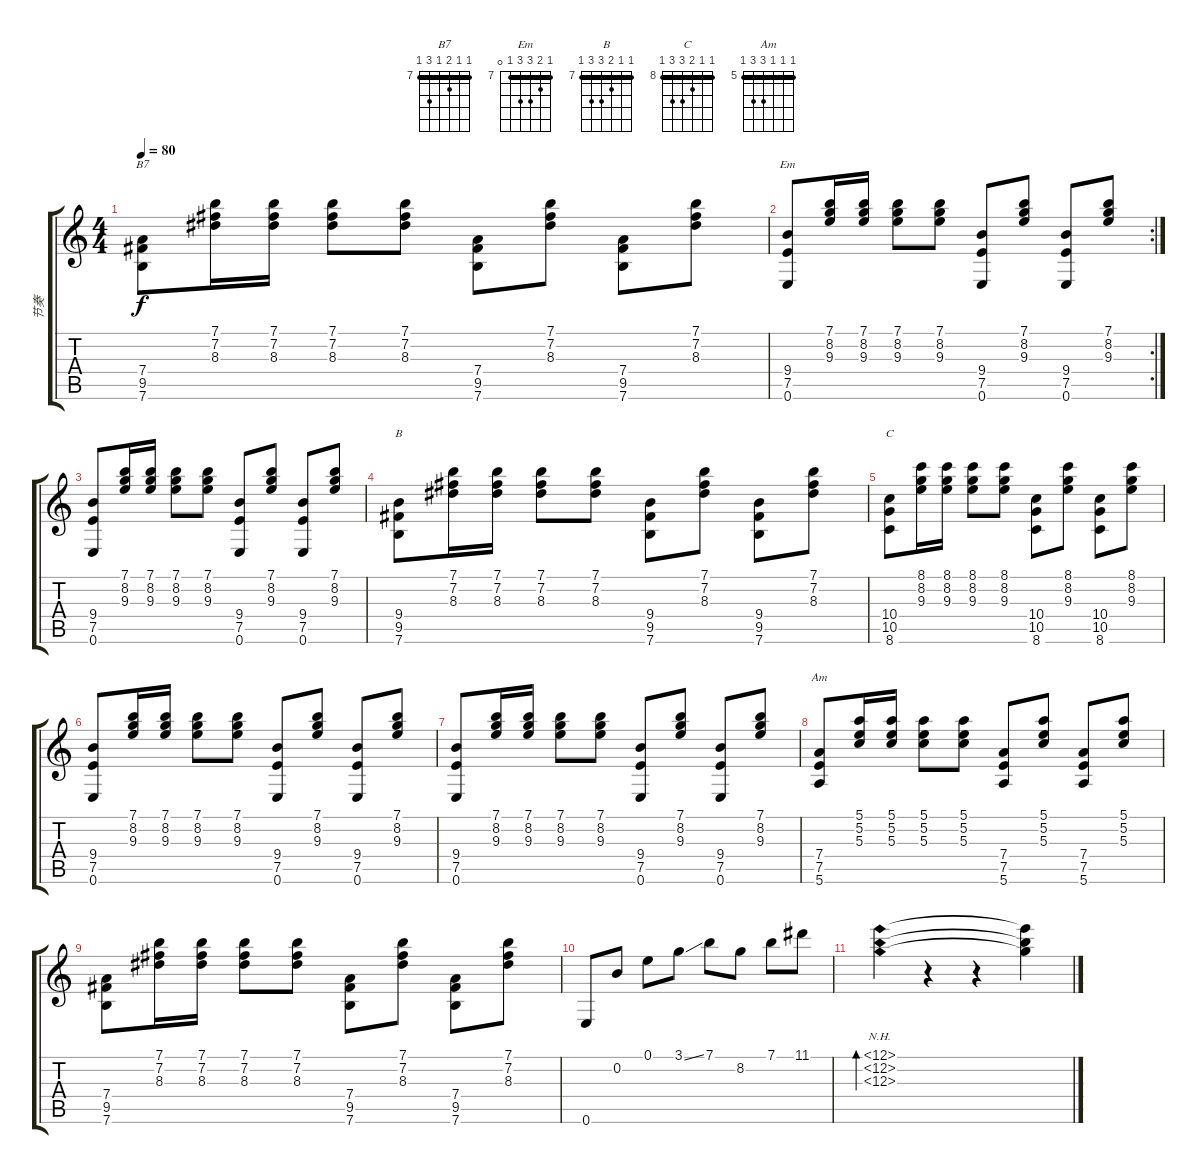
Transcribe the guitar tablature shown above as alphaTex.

\track ("节奏" "节奏") {instrument acousticguitarsteel}
\staff {score tabs}
\tuning (E4 B3 G3 D3 A2 E2) {hide}
\chord ("B7" 7 7 8 7 9 7) {firstfret 7 barre 7}
\chord ("Em" 7 8 9 9 7 0) {firstfret 7 barre 7}
\chord ("B" 7 7 8 9 9 7) {firstfret 7 barre 7}
\chord ("C" 8 8 9 10 10 8) {firstfret 8 barre 8}
\chord ("Am" 5 5 5 7 7 5) {firstfret 5 barre 5}
\ts (4 4)
\tempo 80
\clef g2
\ks c
(7.4 9.5 7.6).8{ch "B7" dy f} (7.1 7.2 8.3).16 (7.1 7.2 8.3).16 (7.1 7.2 8.3).8 (7.1 7.2 8.3).8 (7.4 9.5 7.6).8 (7.1 7.2 8.3).8 (7.4 9.5 7.6).8 (7.1 7.2 8.3).8 |
\rc 2
(9.4 7.5 0.6).8{ch "Em"} (7.1 8.2 9.3).16 (7.1 8.2 9.3).16 (7.1 8.2 9.3).8 (7.1 8.2 9.3).8 (9.4 7.5 0.6).8 (7.1 8.2 9.3).8 (9.4 7.5 0.6).8 (7.1 8.2 9.3).8 |
(9.4 7.5 0.6).8 (7.1 8.2 9.3).16 (7.1 8.2 9.3).16 (7.1 8.2 9.3).8 (7.1 8.2 9.3).8 (9.4 7.5 0.6).8 (7.1 8.2 9.3).8 (9.4 7.5 0.6).8 (7.1 8.2 9.3).8 |
(9.4 9.5 7.6).8{ch "B"} (7.1 7.2 8.3).16 (7.1 7.2 8.3).16 (7.1 7.2 8.3).8 (7.1 7.2 8.3).8 (9.4 9.5 7.6).8 (7.1 7.2 8.3).8 (9.4 9.5 7.6).8 (7.1 7.2 8.3).8 |
(10.4 10.5 8.6).8{ch "C"} (8.1 8.2 9.3).16 (8.1 8.2 9.3).16 (8.1 8.2 9.3).8 (8.1 8.2 9.3).8 (10.4 10.5 8.6).8 (8.1 8.2 9.3).8 (10.4 10.5 8.6).8 (8.1 8.2 9.3).8 |
(9.4 7.5 0.6).8 (7.1 8.2 9.3).16 (7.1 8.2 9.3).16 (7.1 8.2 9.3).8 (7.1 8.2 9.3).8 (9.4 7.5 0.6).8 (7.1 8.2 9.3).8 (9.4 7.5 0.6).8 (7.1 8.2 9.3).8 |
(9.4 7.5 0.6).8 (7.1 8.2 9.3).16 (7.1 8.2 9.3).16 (7.1 8.2 9.3).8 (7.1 8.2 9.3).8 (9.4 7.5 0.6).8 (7.1 8.2 9.3).8 (9.4 7.5 0.6).8 (7.1 8.2 9.3).8 |
(7.4 7.5 5.6).8{ch "Am"} (5.1 5.2 5.3).16 (5.1 5.2 5.3).16 (5.1 5.2 5.3).8 (5.1 5.2 5.3).8 (7.4 7.5 5.6).8 (5.1 5.2 5.3).8 (7.4 7.5 5.6).8 (5.1 5.2 5.3).8 |
(7.4 9.5 7.6).8 (7.1 7.2 8.3).16 (7.1 7.2 8.3).16 (7.1 7.2 8.3).8 (7.1 7.2 8.3).8 (7.4 9.5 7.6).8 (7.1 7.2 8.3).8 (7.4 9.5 7.6).8 (7.1 7.2 8.3).8 |
0.6.8 0.2.8 0.1.8 3.1{ss}.8 7.1.8 8.2.8 7.1.8 11.1.8 |
(12.1{nh} 12.2{nh} 12.3{nh}).4{bd 240} r.4 r.4 (12.1{t} 12.2{t} 12.3{t}).4
